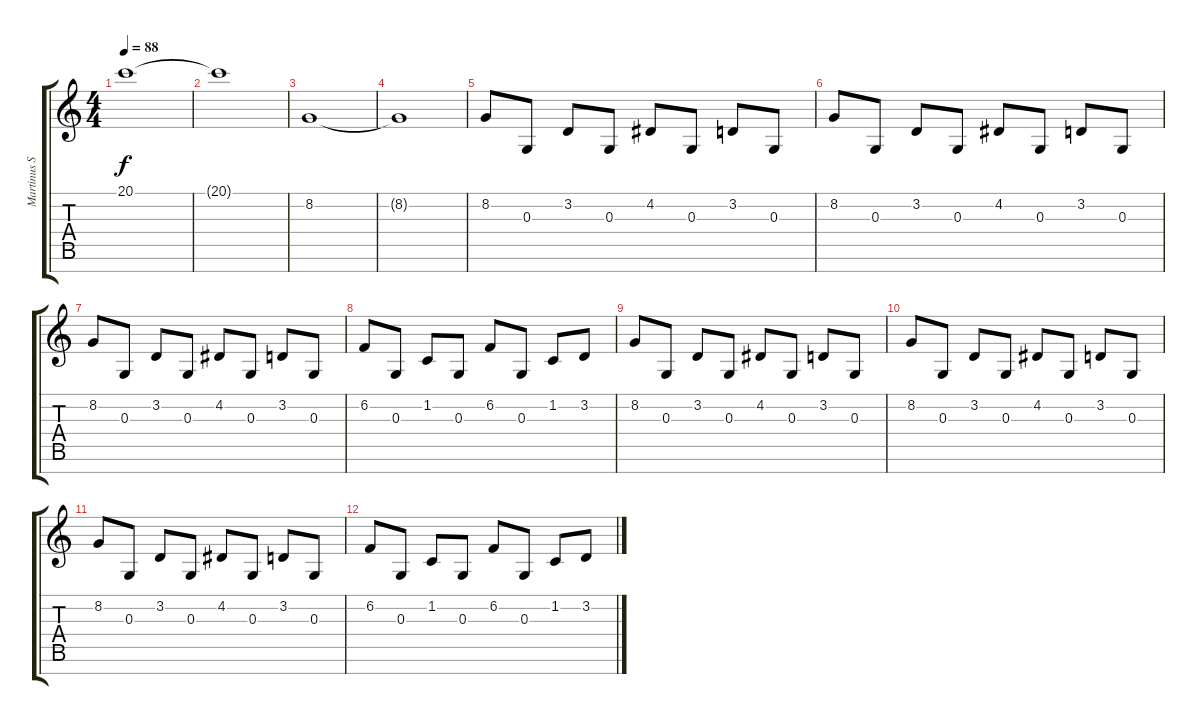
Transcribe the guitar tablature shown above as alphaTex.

\track ("Martinus Spierenburg" "Martinus S") {instrument acousticgrandpiano}
\staff {score tabs}
\tuning (E4 B3 G3 D3 A2 E2 B1) {hide}
\ts (4 4)
\tempo 88
\clef g2
\ks c
20.1{t}.1{dy f} |
20.1{t}.1 |
8.2.1 |
8.2{t}.1 |
8.2.8{volume 16 instrument acousticgrandpiano} 0.3.8 3.2.8 0.3.8 4.2.8 0.3.8 3.2.8 0.3.8 |
8.2.8 0.3.8 3.2.8 0.3.8 4.2.8 0.3.8 3.2.8 0.3.8 |
8.2.8 0.3.8 3.2.8 0.3.8 4.2.8 0.3.8 3.2.8 0.3.8 |
6.2.8 0.3.8 1.2.8 0.3.8 6.2.8 0.3.8 1.2.8 3.2.8 |
8.2.8 0.3.8 3.2.8 0.3.8 4.2.8 0.3.8 3.2.8 0.3.8 |
8.2.8 0.3.8 3.2.8 0.3.8 4.2.8 0.3.8 3.2.8 0.3.8 |
8.2.8 0.3.8 3.2.8 0.3.8 4.2.8 0.3.8 3.2.8 0.3.8 |
6.2.8 0.3.8 1.2.8 0.3.8 6.2.8 0.3.8 1.2.8 3.2.8
